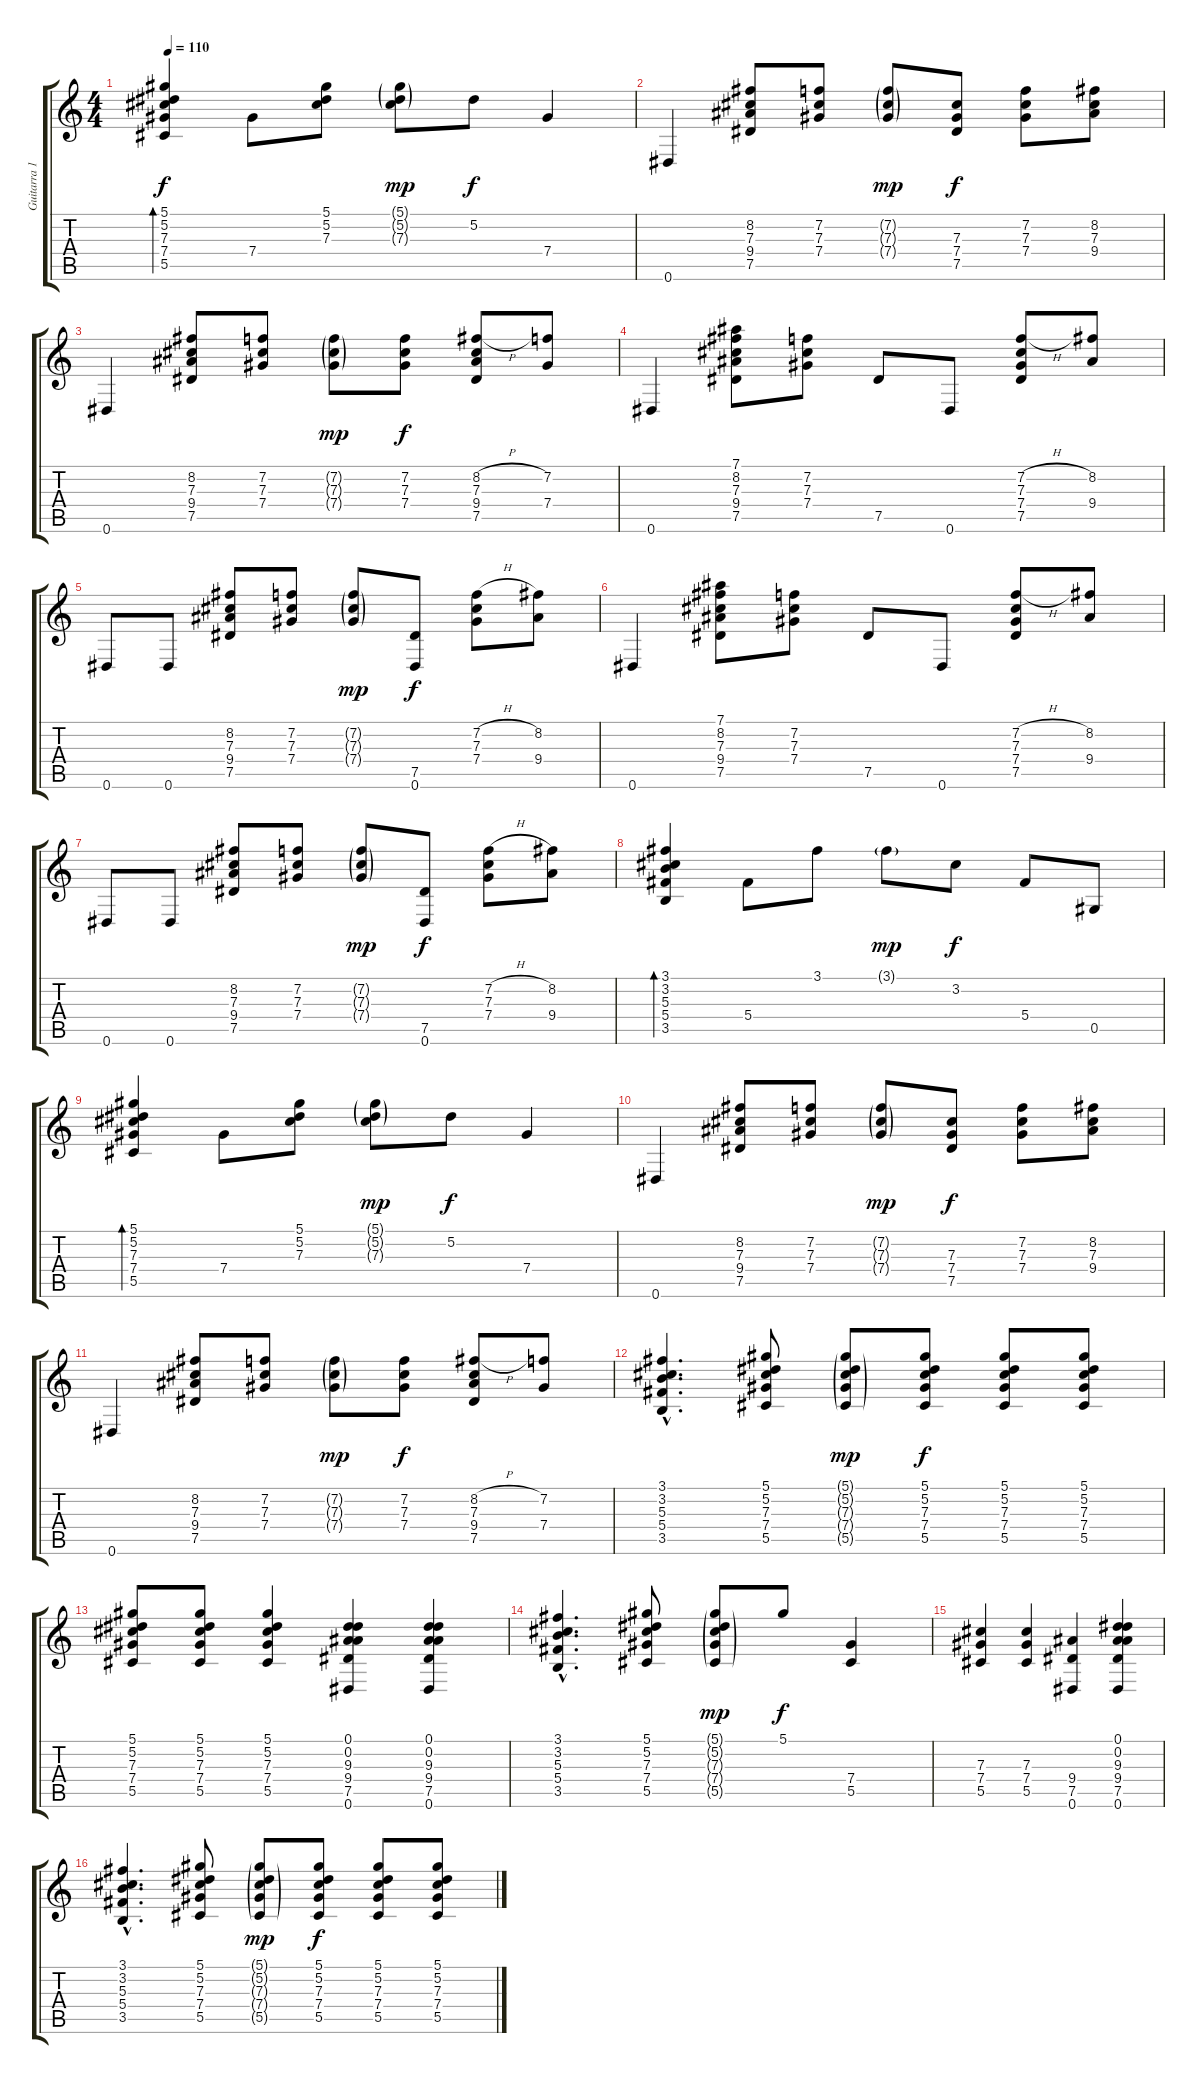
\track ("Guitarra 1" "Guitarra 1") {instrument acousticguitarsteel}
\staff {score tabs}
\tuning (Eb4 Bb3 Gb3 Db3 Ab2 Eb2) {hide}
\ts (4 4)
\tempo 110
\clef g2
\ks c
(5.1 5.2 7.3 7.4 5.5).4{bd 60 dy f} 7.4.8 (5.1 5.2 7.3).8 (5.1{g} 5.2{g} 7.3{g}).8{dy mp} 5.2.8{dy f} 7.4.4 |
0.6.4 (8.2 7.3 9.4 7.5).8 (7.2 7.3 7.4).8 (7.2{g} 7.3{g} 7.4{g}).8{dy mp} (7.3 7.4 7.5).8{dy f} (7.2 7.3 7.4).8 (8.2 7.3 9.4).8 |
0.6.4 (8.2 7.3 9.4 7.5).8 (7.2 7.3 7.4).8 (7.2{g} 7.3{g} 7.4{g}).8{dy mp} (7.2 7.3 7.4).8{dy f} (8.2{h} 7.3 9.4 7.5).8 (7.2 7.4).8 |
0.6.4 (7.1 8.2 7.3 9.4 7.5).8 (7.2 7.3 7.4).8 7.5.8 0.6.8 (7.2{h} 7.3 7.4 7.5).8 (8.2 9.4).8 |
0.6.8 0.6.8 (8.2 7.3 9.4 7.5).8 (7.2 7.3 7.4).8 (7.2{g} 7.3{g} 7.4{g}).8{dy mp} (7.5 0.6).8{dy f} (7.2{h} 7.3 7.4).8 (8.2 9.4).8 |
0.6.4 (7.1 8.2 7.3 9.4 7.5).8 (7.2 7.3 7.4).8 7.5.8 0.6.8 (7.2{h} 7.3 7.4 7.5).8 (8.2 9.4).8 |
0.6.8 0.6.8 (8.2 7.3 9.4 7.5).8 (7.2 7.3 7.4).8 (7.2{g} 7.3{g} 7.4{g}).8{dy mp} (7.5 0.6).8{dy f} (7.2{h} 7.3 7.4).8 (8.2 9.4).8 |
(3.1 3.2 5.3 5.4 3.5).4{bd 60} 5.4.8 3.1.8 3.1{g}.8{dy mp} 3.2.8{dy f} 5.4.8 0.5.8 |
(5.1 5.2 7.3 7.4 5.5).4{bd 60} 7.4.8 (5.1 5.2 7.3).8 (5.1{g} 5.2{g} 7.3{g}).8{dy mp} 5.2.8{dy f} 7.4.4 |
0.6.4 (8.2 7.3 9.4 7.5).8 (7.2 7.3 7.4).8 (7.2{g} 7.3{g} 7.4{g}).8{dy mp} (7.3 7.4 7.5).8{dy f} (7.2 7.3 7.4).8 (8.2 7.3 9.4).8 |
0.6.4 (8.2 7.3 9.4 7.5).8 (7.2 7.3 7.4).8 (7.2{g} 7.3{g} 7.4{g}).8{dy mp} (7.2 7.3 7.4).8{dy f} (8.2{h} 7.3 9.4 7.5).8 (7.2 7.4).8 |
(3.1{hac} 3.2{hac} 5.3{hac} 5.4{hac} 3.5{hac}).4{d} (5.1 5.2 7.3 7.4 5.5).8 (5.1{g} 5.2{g} 7.3{g} 7.4{g} 5.5{g}).8{dy mp} (5.1 5.2 7.3 7.4 5.5).8{dy f} (5.1 5.2 7.3 7.4 5.5).8 (5.1 5.2 7.3 7.4 5.5).8 |
(5.1 5.2 7.3 7.4 5.5).8 (5.1 5.2 7.3 7.4 5.5).8 (5.1 5.2 7.3 7.4 5.5).4 (0.1 0.2 9.3 9.4 7.5 0.6).4 (0.1 0.2 9.3 9.4 7.5 0.6).4 |
(3.1{hac} 3.2{hac} 5.3{hac} 5.4{hac} 3.5{hac}).4{d} (5.1 5.2 7.3 7.4 5.5).8 (5.1{g} 5.2{g} 7.3{g} 7.4{g} 5.5{g}).8{dy mp} 5.1.8{dy f} (7.4 5.5).4 |
(7.3 7.4 5.5).4 (7.3 7.4 5.5).4 (9.4 7.5 0.6).4 (0.1 0.2 9.3 9.4 7.5 0.6).4 |
(3.1{hac} 3.2{hac} 5.3{hac} 5.4{hac} 3.5{hac}).4{d} (5.1 5.2 7.3 7.4 5.5).8 (5.1{g} 5.2{g} 7.3{g} 7.4{g} 5.5{g}).8{dy mp} (5.1 5.2 7.3 7.4 5.5).8{dy f} (5.1 5.2 7.3 7.4 5.5).8 (5.1 5.2 7.3 7.4 5.5).8
